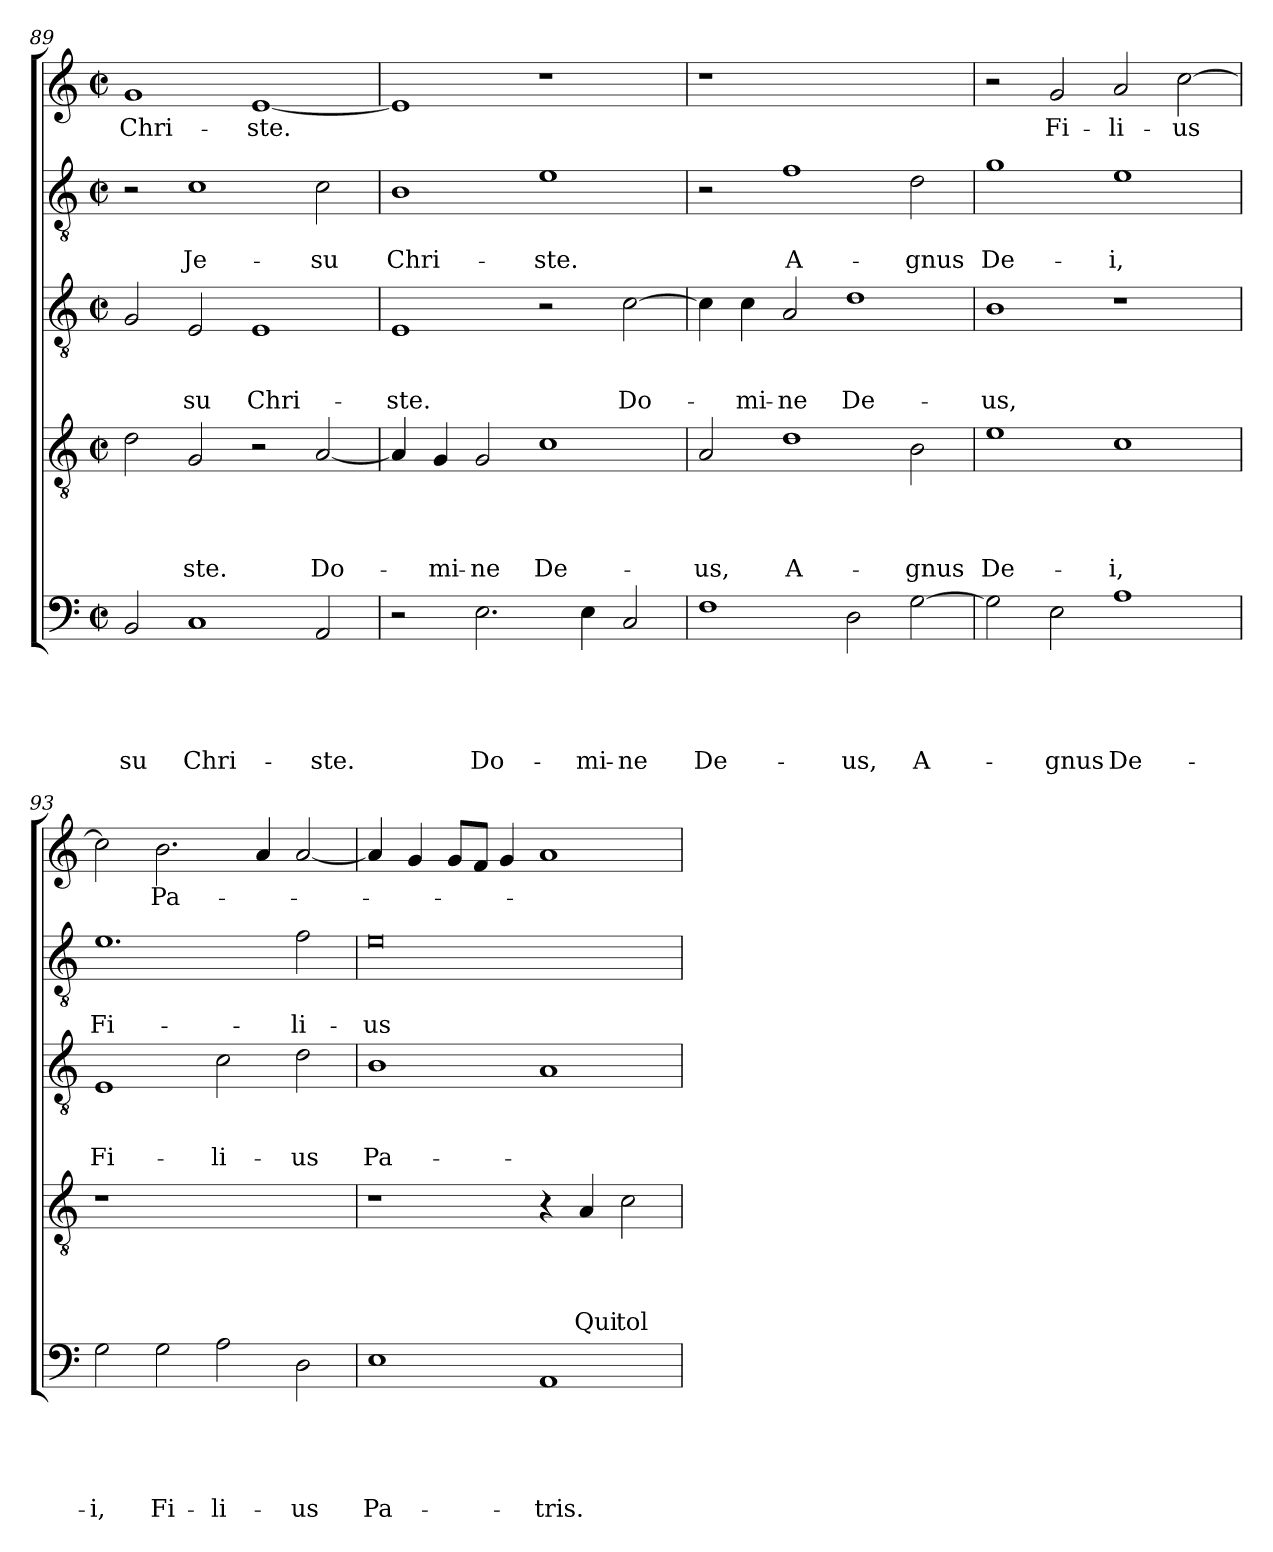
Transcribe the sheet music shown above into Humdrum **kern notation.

**kern	**text	**text	**text	**text	**text	**kern	**text	**text	**text	**text	**kern	**text	**text	**text	**kern	**text	**text	**kern	**text
*part5	*part5	*part5	*part5	*part5	*part5	*part4	*part4	*part4	*part4	*part4	*part3	*part3	*part3	*part3	*part2	*part2	*part2	*part1	*part1
*staff5	*staff5	*staff5	*staff5	*staff5	*staff5	*staff4	*staff4	*staff4	*staff4	*staff4	*staff3	*staff3	*staff3	*staff3	*staff2	*staff2	*staff2	*staff1	*staff1
!!LO:LB:g=z
*clefF4	*	*	*	*	*	*clefGv2	*	*	*	*	*clefGv2	*	*	*	*clefGv2	*	*	*clefG2	*
*k[]	*	*	*	*	*	*k[]	*	*	*	*	*k[]	*	*	*	*k[]	*	*	*k[]	*
*C:	*	*	*	*	*	*C:	*	*	*	*	*C:	*	*	*	*C:	*	*	*C:	*
*M2/2	*	*	*	*	*	*M2/2	*	*	*	*	*M2/2	*	*	*	*M2/2	*	*	*M2/2	*
*met(c|)	*	*	*	*	*	*met(c|)	*	*	*	*	*met(c|)	*	*	*	*met(c|)	*	*	*met(c|)	*
=89	=89	=89	=89	=89	=89	=89	=89	=89	=89	=89	=89	=89	=89	=89	=89	=89	=89	=89	=89
2BB/	.	.	.	.	-su	2d\	.	.	.	.	2G/	.	.	.	2r	.	.	1g	Chri-
1C	.	.	.	.	Chri-	2G/	.	.	.	-ste.	2E/	.	.	-su	1c	.	Je-	.	.
.	.	.	.	.	.	2r	.	.	.	.	1E	.	.	Chri-	.	.	.	[1e	-ste.
2AA/	.	.	.	.	-ste.	[2A/	.	.	.	Do-	.	.	.	.	2c\	.	-su	.	.
=90	=90	=90	=90	=90	=90	=90	=90	=90	=90	=90	=90	=90	=90	=90	=90	=90	=90	=90	=90
2r	.	.	.	.	.	4A/]	.	.	.	.	1E	.	.	-ste.	1B	.	Chri-	1e]	.
.	.	.	.	.	.	4G/	.	.	.	-mi-	.	.	.	.	.	.	.	.	.
2.E\	.	.	.	.	Do-	2G/	.	.	.	-ne	.	.	.	.	.	.	.	.	.
.	.	.	.	.	.	1c	.	.	.	De-	2r	.	.	.	1e	.	-ste.	1r	.
4E\	.	.	.	.	-mi-	.	.	.	.	.	.	.	.	.	.	.	.	.	.
2C/	.	.	.	.	-ne	.	.	.	.	.	[2c\	.	.	Do-	.	.	.	.	.
=91	=91	=91	=91	=91	=91	=91	=91	=91	=91	=91	=91	=91	=91	=91	=91	=91	=91	=91	=91
1F	.	.	.	.	De-	2A/	.	.	.	-us,	4c\]	.	.	.	2r	.	.	1r	.
.	.	.	.	.	.	.	.	.	.	.	4c\	.	.	-mi-	.	.	.	.	.
.	.	.	.	.	.	1d	.	.	.	A-	2A/	.	.	-ne	1f	.	A-	.	.
2D\	.	.	.	.	-us,	.	.	.	.	.	1d	.	.	De-	.	.	.	1ryy	.
[2G\	.	.	.	.	A-	2B\	.	.	.	-gnus	.	.	.	.	2d\	.	-gnus	.	.
=92	=92	=92	=92	=92	=92	=92	=92	=92	=92	=92	=92	=92	=92	=92	=92	=92	=92	=92	=92
2G\]	.	.	.	.	.	1e	.	.	.	De-	1B	.	.	-us,	1g	.	De-	2r	.
2E\	.	.	.	.	-gnus	.	.	.	.	.	.	.	.	.	.	.	.	2g/	Fi-
1A	.	.	.	.	De-	1c	.	.	.	-i,	1r	.	.	.	1e	.	-i,	2a/	-li-
.	.	.	.	.	.	.	.	.	.	.	.	.	.	.	.	.	.	[2cc\	-us
=93	=93	=93	=93	=93	=93	=93	=93	=93	=93	=93	=93	=93	=93	=93	=93	=93	=93	=93	=93
2G\	.	.	.	.	-i,	1r	.	.	.	.	1E	.	.	Fi-	1.e	.	Fi-	2cc\]	.
2G\	.	.	.	.	Fi-	.	.	.	.	.	.	.	.	.	.	.	.	2.b\	Pa-
2A\	.	.	.	.	-li-	1ryy	.	.	.	.	2c\	.	.	-li-	.	.	.	.	.
.	.	.	.	.	.	.	.	.	.	.	.	.	.	.	.	.	.	4a/	.
2D\	.	.	.	.	-us	.	.	.	.	.	2d\	.	.	-us	2f\	.	-li-	[2a/	.
=94	=94	=94	=94	=94	=94	=94	=94	=94	=94	=94	=94	=94	=94	=94	=94	=94	=94	=94	=94
1E	.	.	.	.	Pa-	1r	.	.	.	.	1B	.	.	Pa-	0e	.	-us	4a/]	.
.	.	.	.	.	.	.	.	.	.	.	.	.	.	.	.	.	.	4g/	.
.	.	.	.	.	.	.	.	.	.	.	.	.	.	.	.	.	.	8g/L	.
.	.	.	.	.	.	.	.	.	.	.	.	.	.	.	.	.	.	8f/J	.
.	.	.	.	.	.	.	.	.	.	.	.	.	.	.	.	.	.	4g/	.
1AA	.	.	.	.	-tris.	4r	.	.	.	.	1A	.	.	.	.	.	.	1a	.
.	.	.	.	.	.	4A/	.	.	.	Qui	.	.	.	.	.	.	.	.	.
.	.	.	.	.	.	2c\	.	.	.	tol-	.	.	.	.	.	.	.	.	.
=	=	=	=	=	=	=	=	=	=	=	=	=	=	=	=	=	=	=	=
*-	*-	*-	*-	*-	*-	*-	*-	*-	*-	*-	*-	*-	*-	*-	*-	*-	*-	*-	*-
